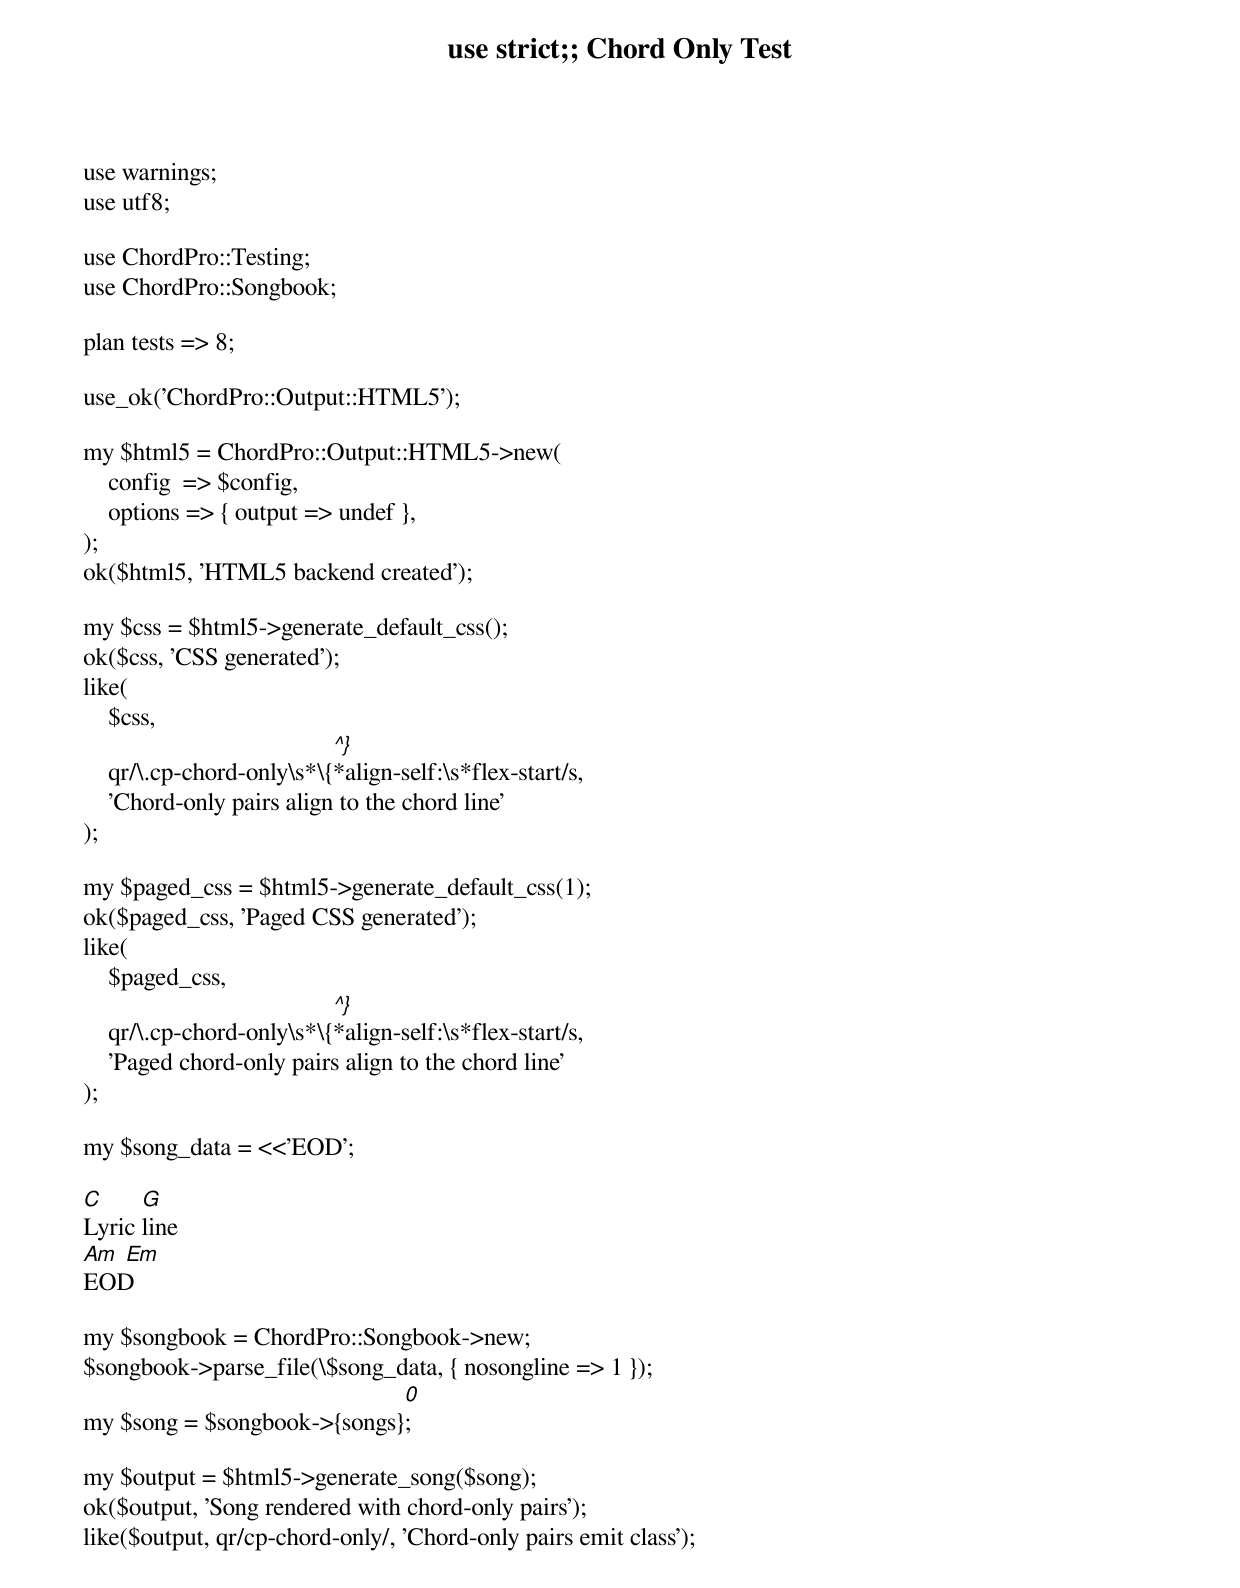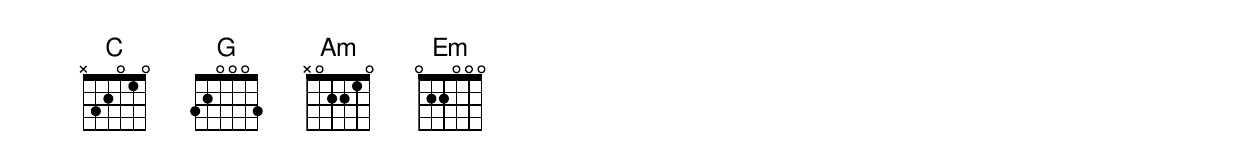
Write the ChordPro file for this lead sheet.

use strict;
use warnings;
use utf8;

use ChordPro::Testing;
use ChordPro::Songbook;

plan tests => 8;

use_ok('ChordPro::Output::HTML5');

my $html5 = ChordPro::Output::HTML5->new(
    config  => $config,
    options => { output => undef },
);
ok($html5, 'HTML5 backend created');

my $css = $html5->generate_default_css();
ok($css, 'CSS generated');
like(
    $css,
    qr/\.cp-chord-only\s*\{[^}]*align-self:\s*flex-start/s,
    'Chord-only pairs align to the chord line'
);

my $paged_css = $html5->generate_default_css(1);
ok($paged_css, 'Paged CSS generated');
like(
    $paged_css,
    qr/\.cp-chord-only\s*\{[^}]*align-self:\s*flex-start/s,
    'Paged chord-only pairs align to the chord line'
);

my $song_data = <<'EOD';
{title: Chord Only Test}

{start_of_verse}
[C]Lyric [G]line
[Am] [Em]
{end_of_verse}
EOD

my $songbook = ChordPro::Songbook->new;
$songbook->parse_file(\$song_data, { nosongline => 1 });
my $song = $songbook->{songs}[0];

my $output = $html5->generate_song($song);
ok($output, 'Song rendered with chord-only pairs');
like($output, qr/cp-chord-only/, 'Chord-only pairs emit class');
